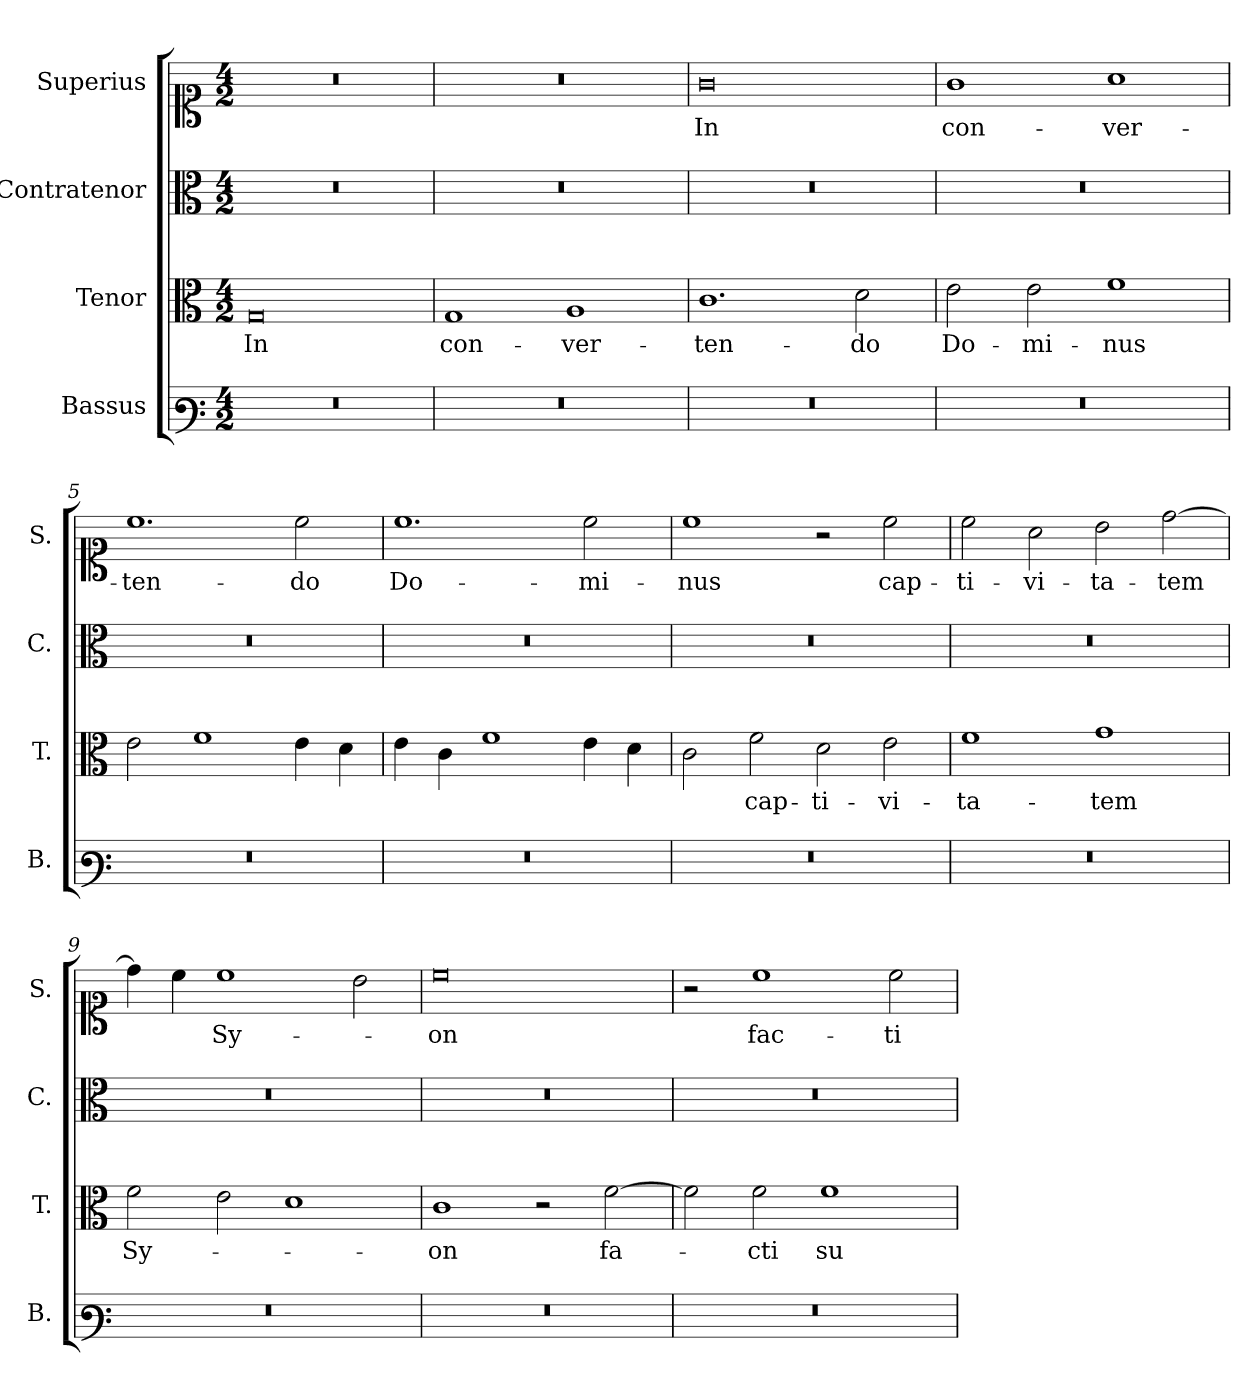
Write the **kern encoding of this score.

**kern	**kern	**text	**kern	**kern	**text
*part4	*part3	*part3	*part2	*part1	*part1
*staff4	*staff3	*staff3	*staff2	*staff1	*staff1
*I"Bassus	*I"Tenor	*	*I"Contratenor	*I"Superius	*
*I'B.	*I'T.	*	*I'C.	*I'S.	*
*clefF3	*clefC3	*	*clefC3	*clefC1	*
*k[]	*k[]	*	*k[]	*k[]	*
*M4/2	*M4/2	*	*M4/2	*M4/2	*
=1	=1	=1	=1	=1	=1
!LO:N:vis=1	!	!	!LO:N:vis=1	!LO:N:vis=1	!
0r	0G	In	0r	0r	.
=2	=2	=2	=2	=2	=2
!LO:N:vis=1	!	!	!LO:N:vis=1	!LO:N:vis=1	!
0r	1G	con-	0r	0r	.
.	1A	-ver-	.	.	.
=3	=3	=3	=3	=3	=3
!LO:N:vis=1	!	!	!LO:N:vis=1	!	!
0r	1.c	-ten-	0r	0g	In
.	2d\	-do	.	.	.
=4	=4	=4	=4	=4	=4
!LO:N:vis=1	!	!	!LO:N:vis=1	!	!
0r	2e\	Do-	0r	1g	con-
.	2e\	-mi-	.	.	.
.	1f	-nus	.	1a	-ver-
=5	=5	=5	=5	=5	=5
!LO:N:vis=1	!	!	!LO:N:vis=1	!	!
0r	2e\	.	0r	1.cc	-ten-
.	1f	.	.	.	.
.	4e\	.	.	2cc\	-do
.	4d\	.	.	.	.
=6	=6	=6	=6	=6	=6
!LO:N:vis=1	!	!	!LO:N:vis=1	!	!
0r	4e\	.	0r	1.cc	Do-
.	4c\	.	.	.	.
.	1f	.	.	.	.
.	4e\	.	.	2cc\	-mi-
.	4d\	.	.	.	.
=7	=7	=7	=7	=7	=7
!LO:N:vis=1	!	!	!LO:N:vis=1	!	!
0r	2c\	.	0r	1cc	-nus
.	2f\	cap-	.	.	.
.	2d\	-ti-	.	2r	.
.	2e\	-vi-	.	2cc\	cap-
=8	=8	=8	=8	=8	=8
!LO:N:vis=1	!	!	!LO:N:vis=1	!	!
0r	1f	-ta-	0r	2cc\	-ti-
.	.	.	.	2a\	-vi-
.	1g	-tem	.	2b\	-ta-
.	.	.	.	[2dd\	-tem
=9	=9	=9	=9	=9	=9
!LO:N:vis=1	!	!	!LO:N:vis=1	!	!
0r	2f\	Sy-	0r	4dd\]	.
.	.	.	.	4cc\	.
.	2e\	.	.	1cc	Sy-
.	1d	.	.	.	.
.	.	.	.	2b\	.
=10	=10	=10	=10	=10	=10
!LO:N:vis=1	!	!	!LO:N:vis=1	!	!
0r	1c	-on	0r	0cc	-on
.	2r	.	.	.	.
.	[2f\	fa-	.	.	.
=11	=11	=11	=11	=11	=11
!LO:N:vis=1	!	!	!LO:N:vis=1	!	!
0r	2f\]	.	0r	2r	.
.	2f\	-cti	.	1cc	fac-
.	1f	su-	.	.	.
.	.	.	.	2cc\	-ti
=	=	=	=	=	=
*-	*-	*-	*-	*-	*-
